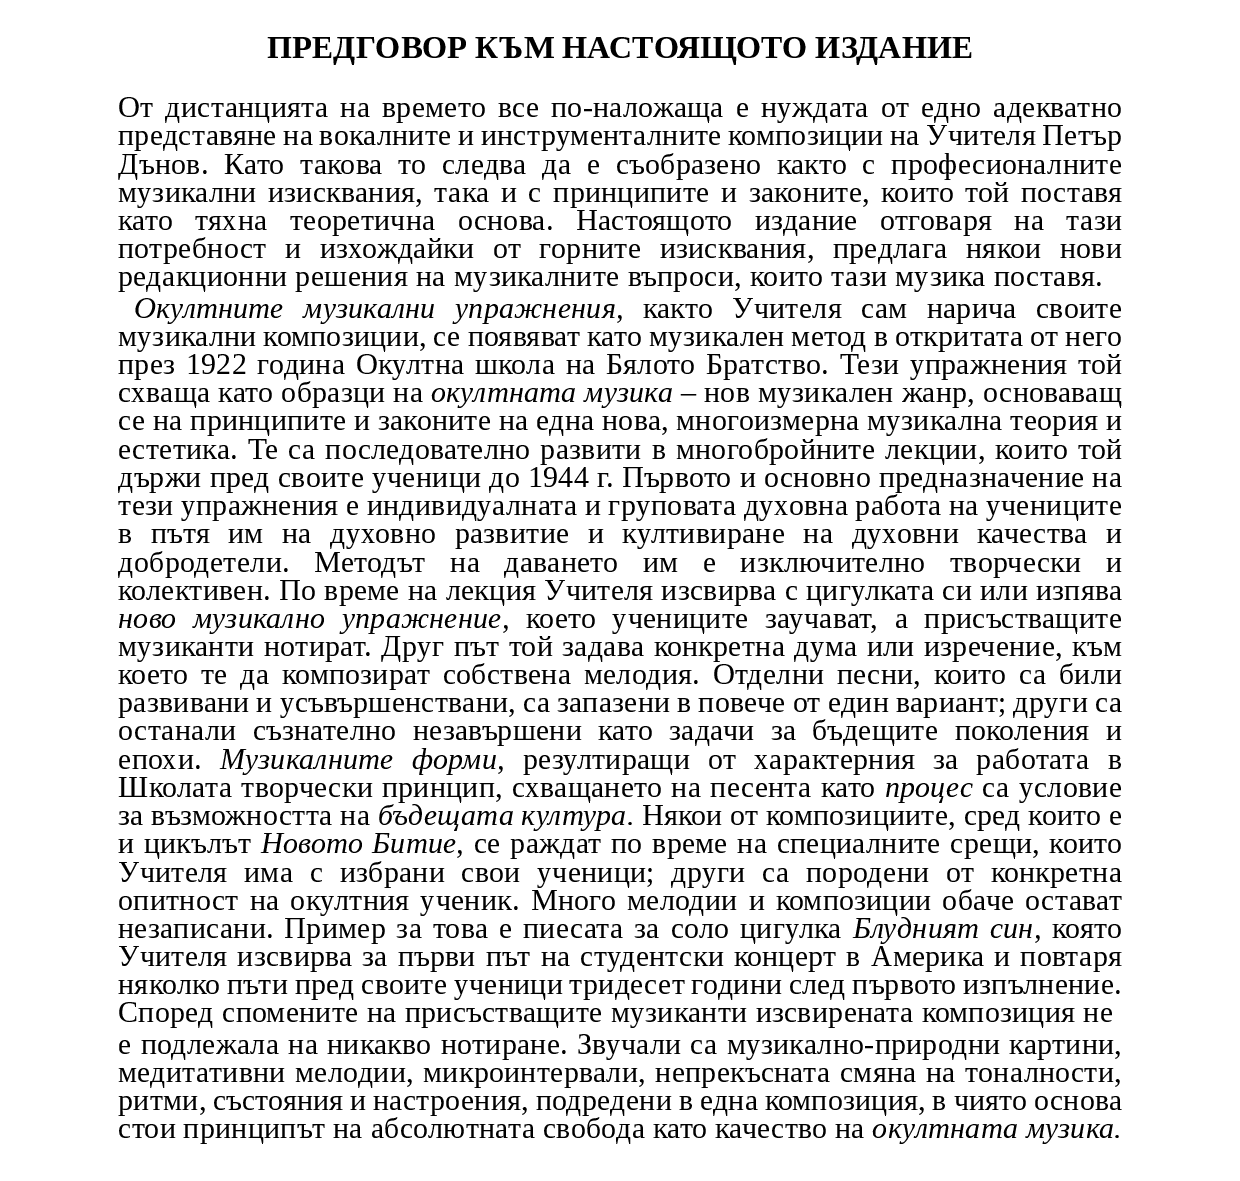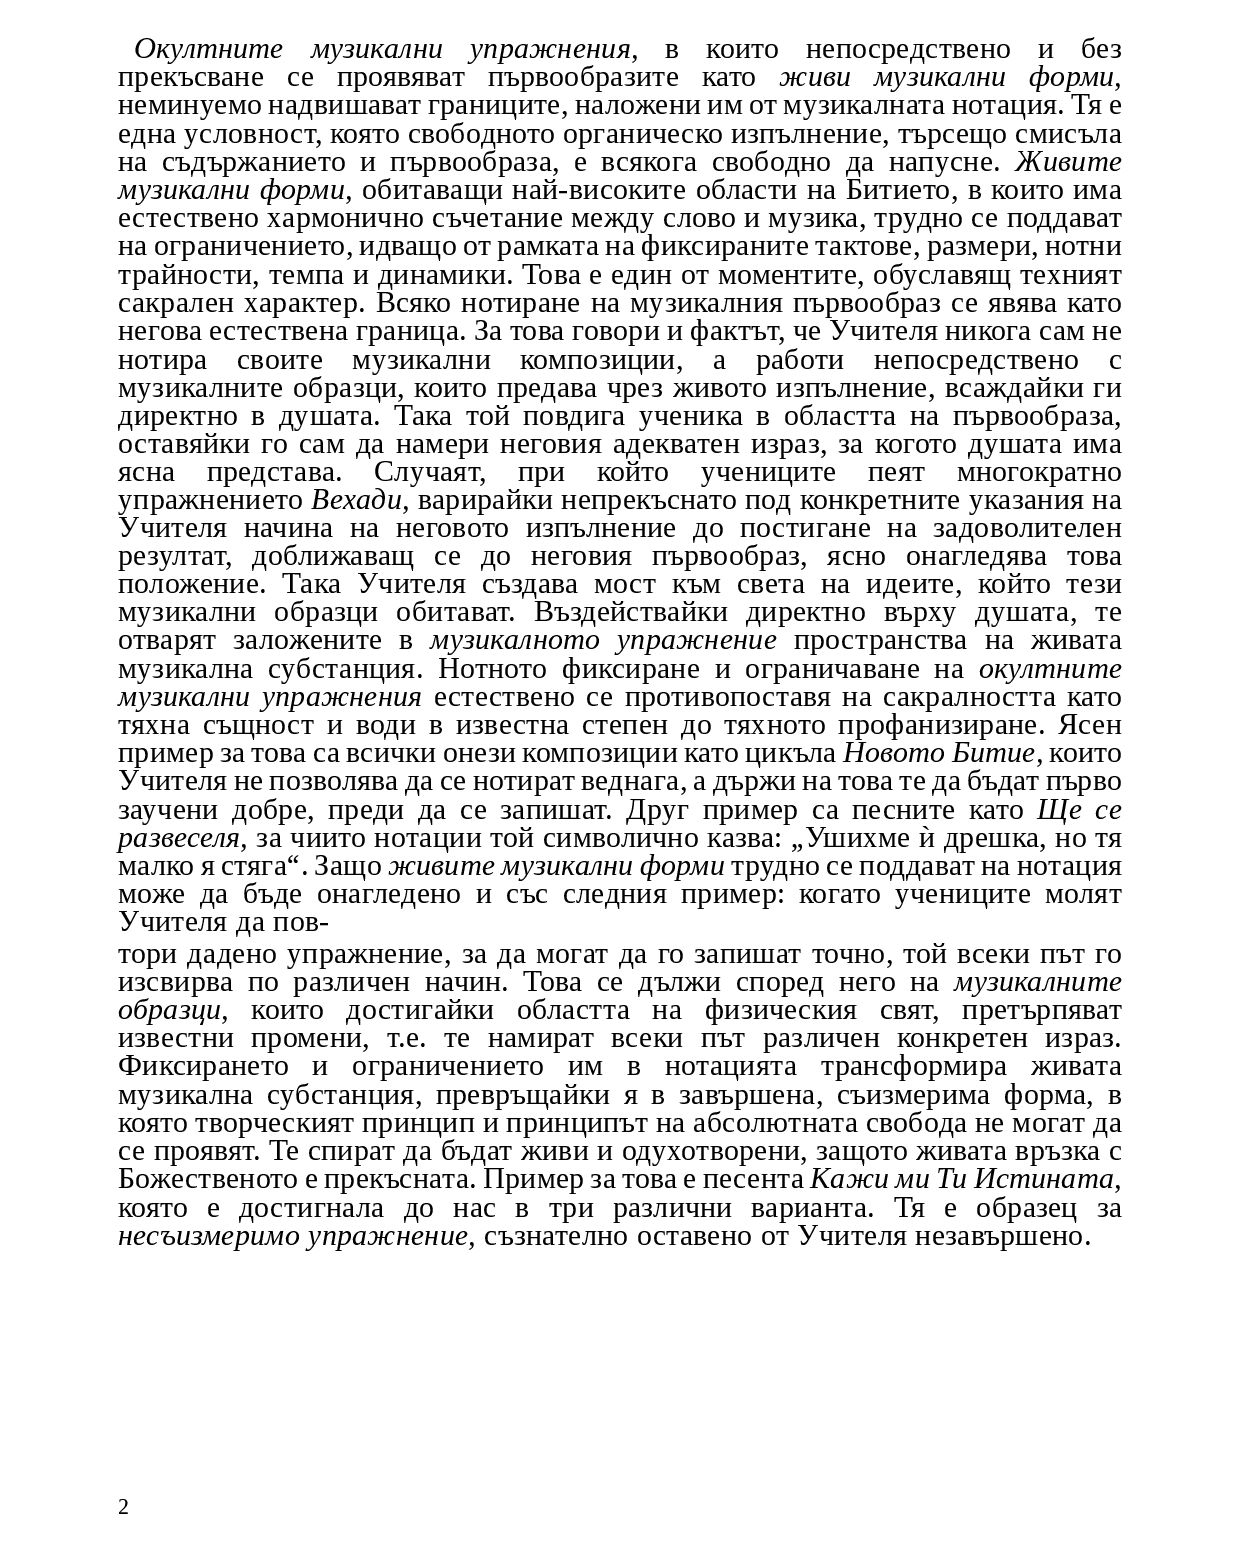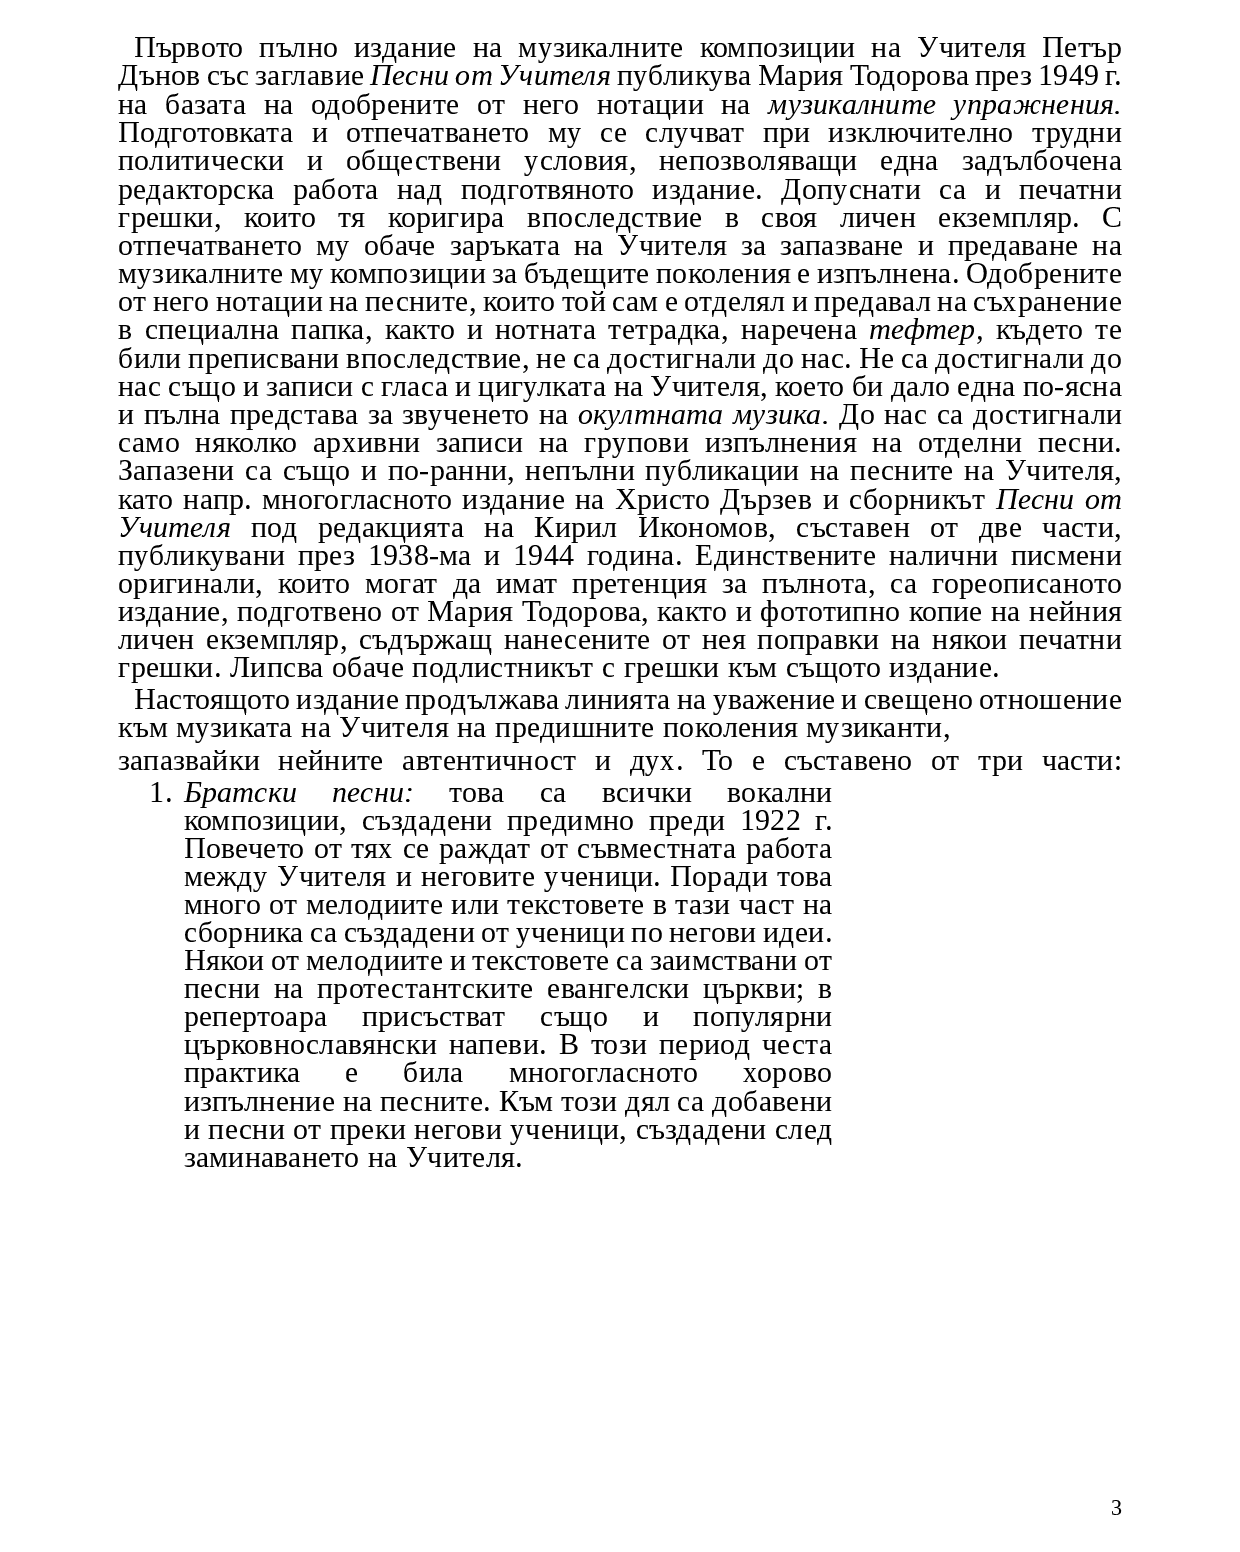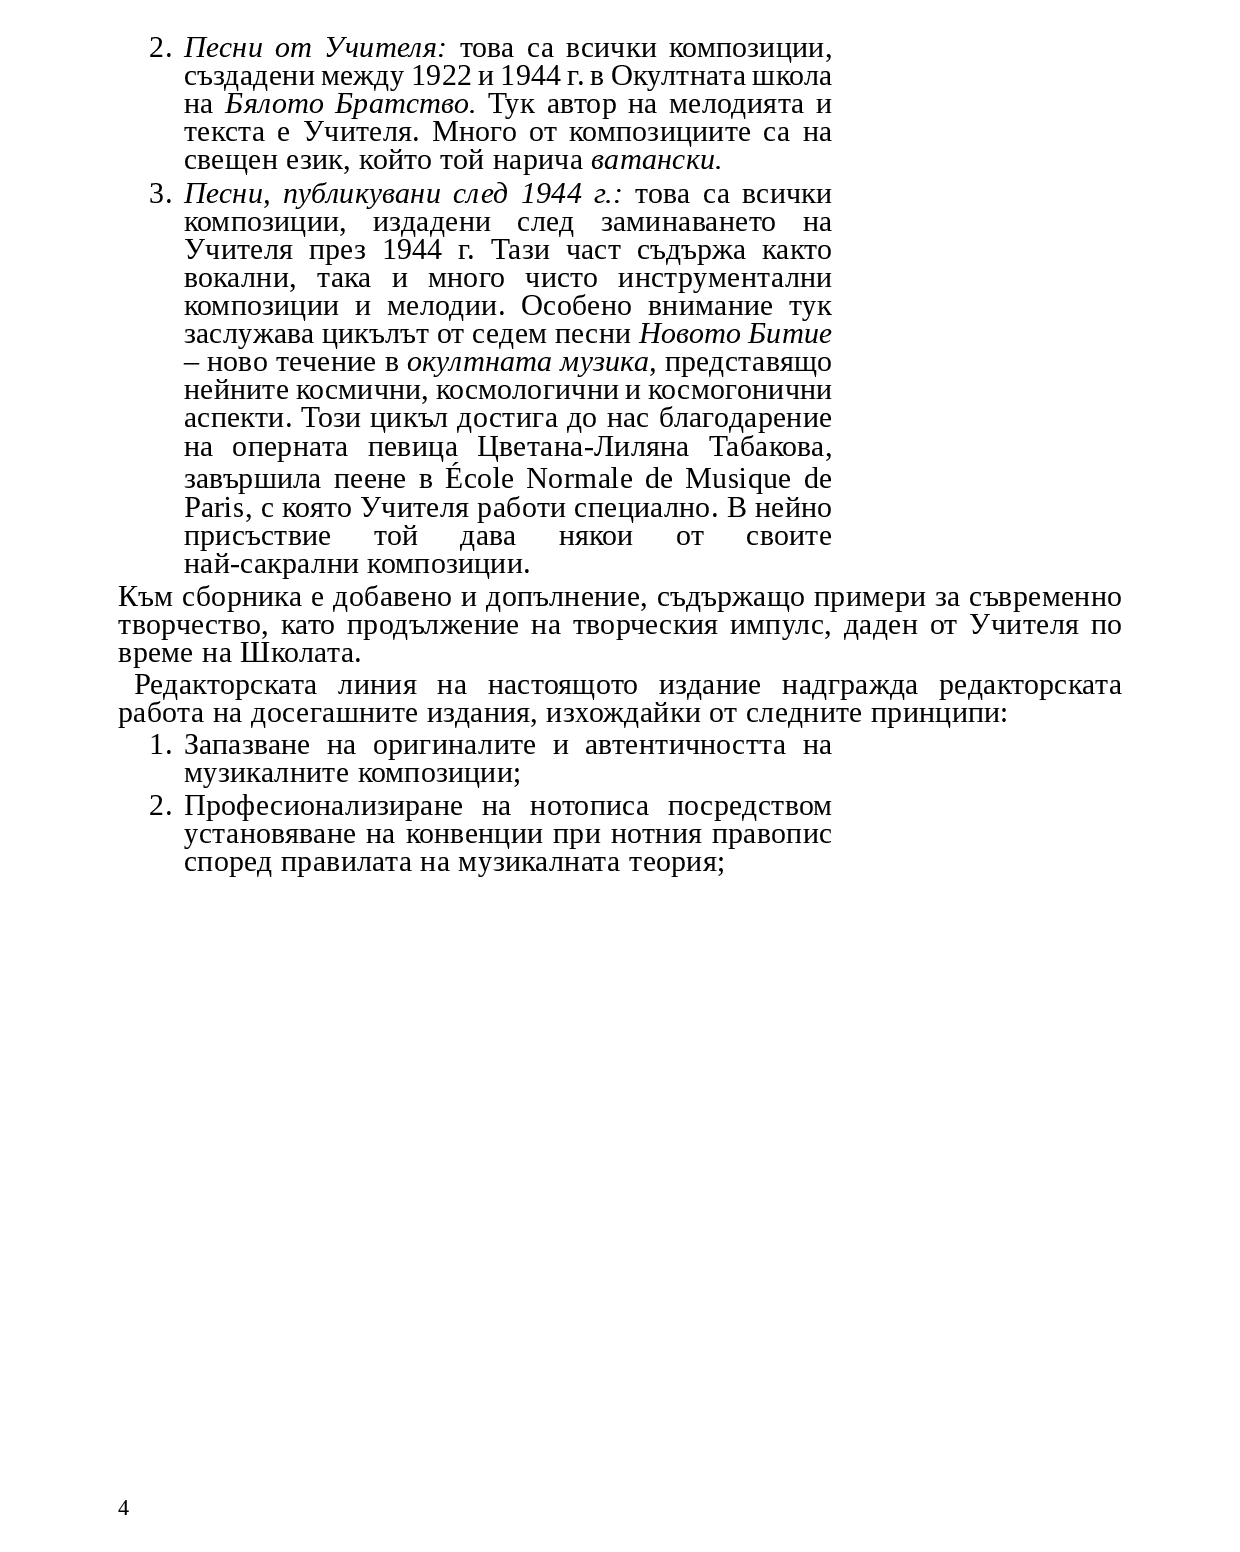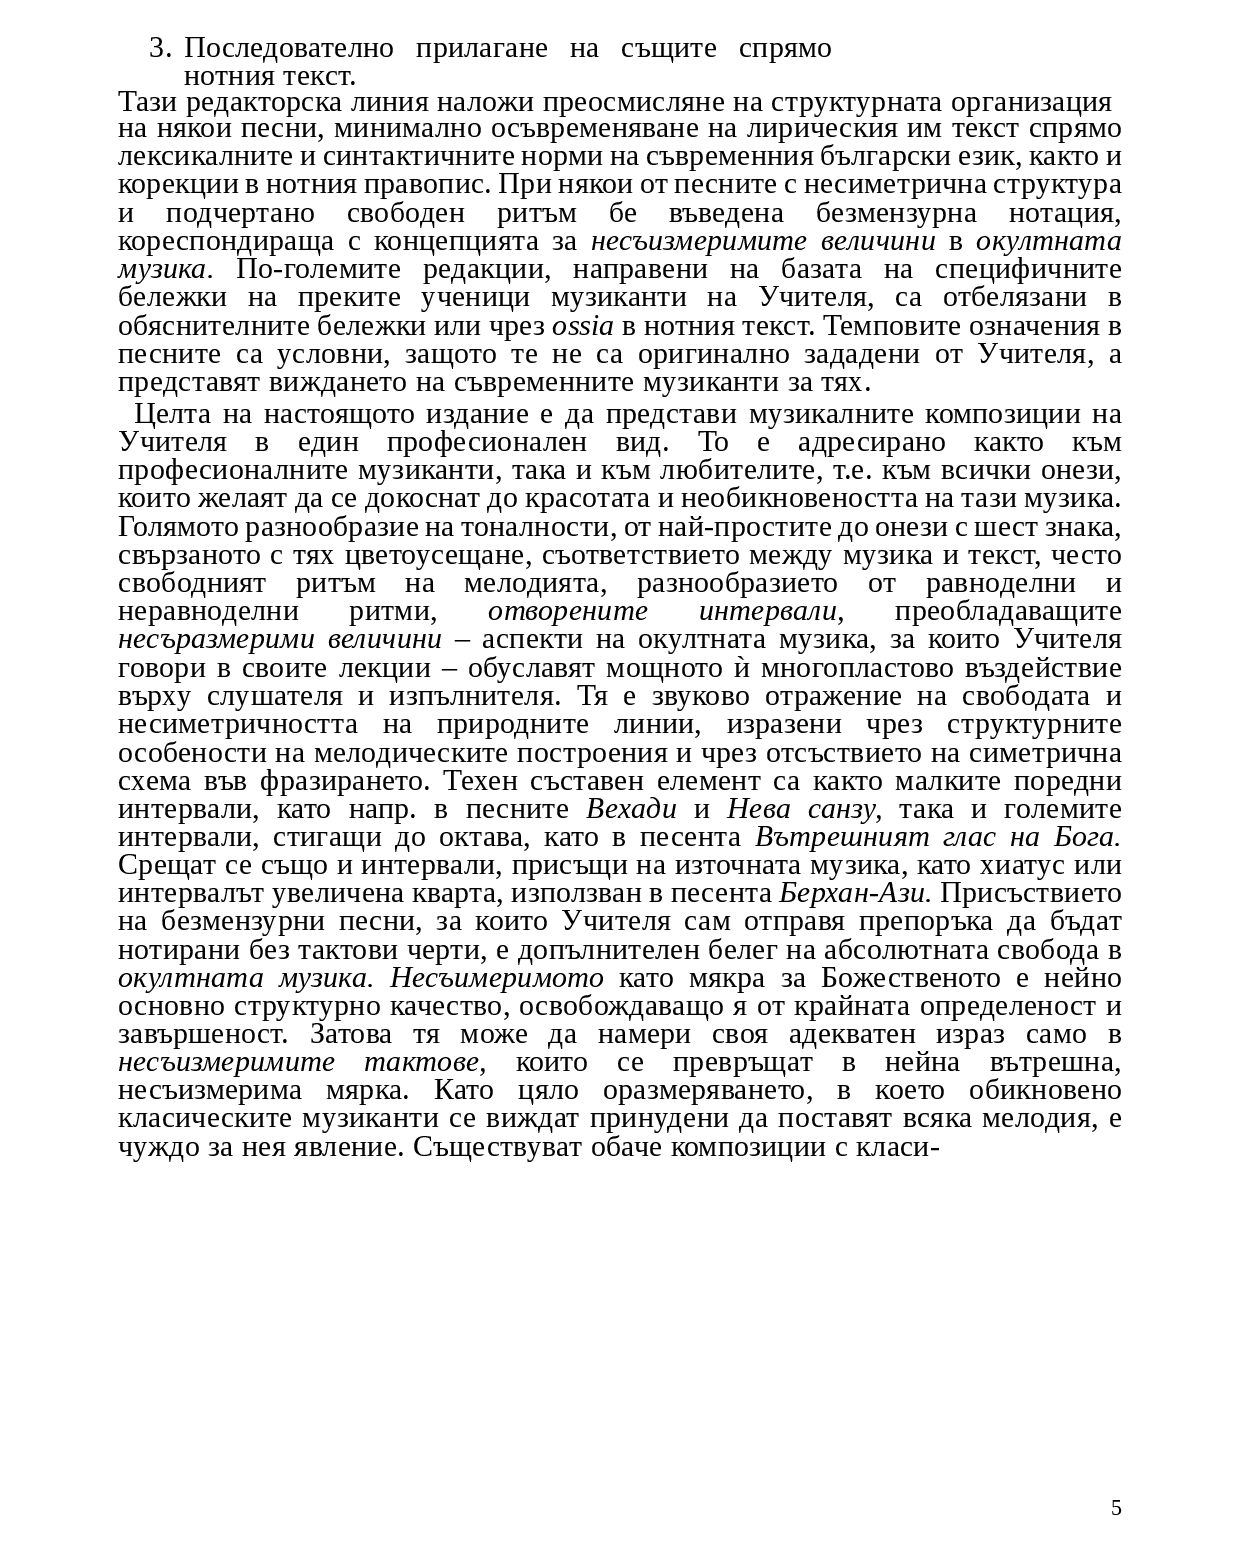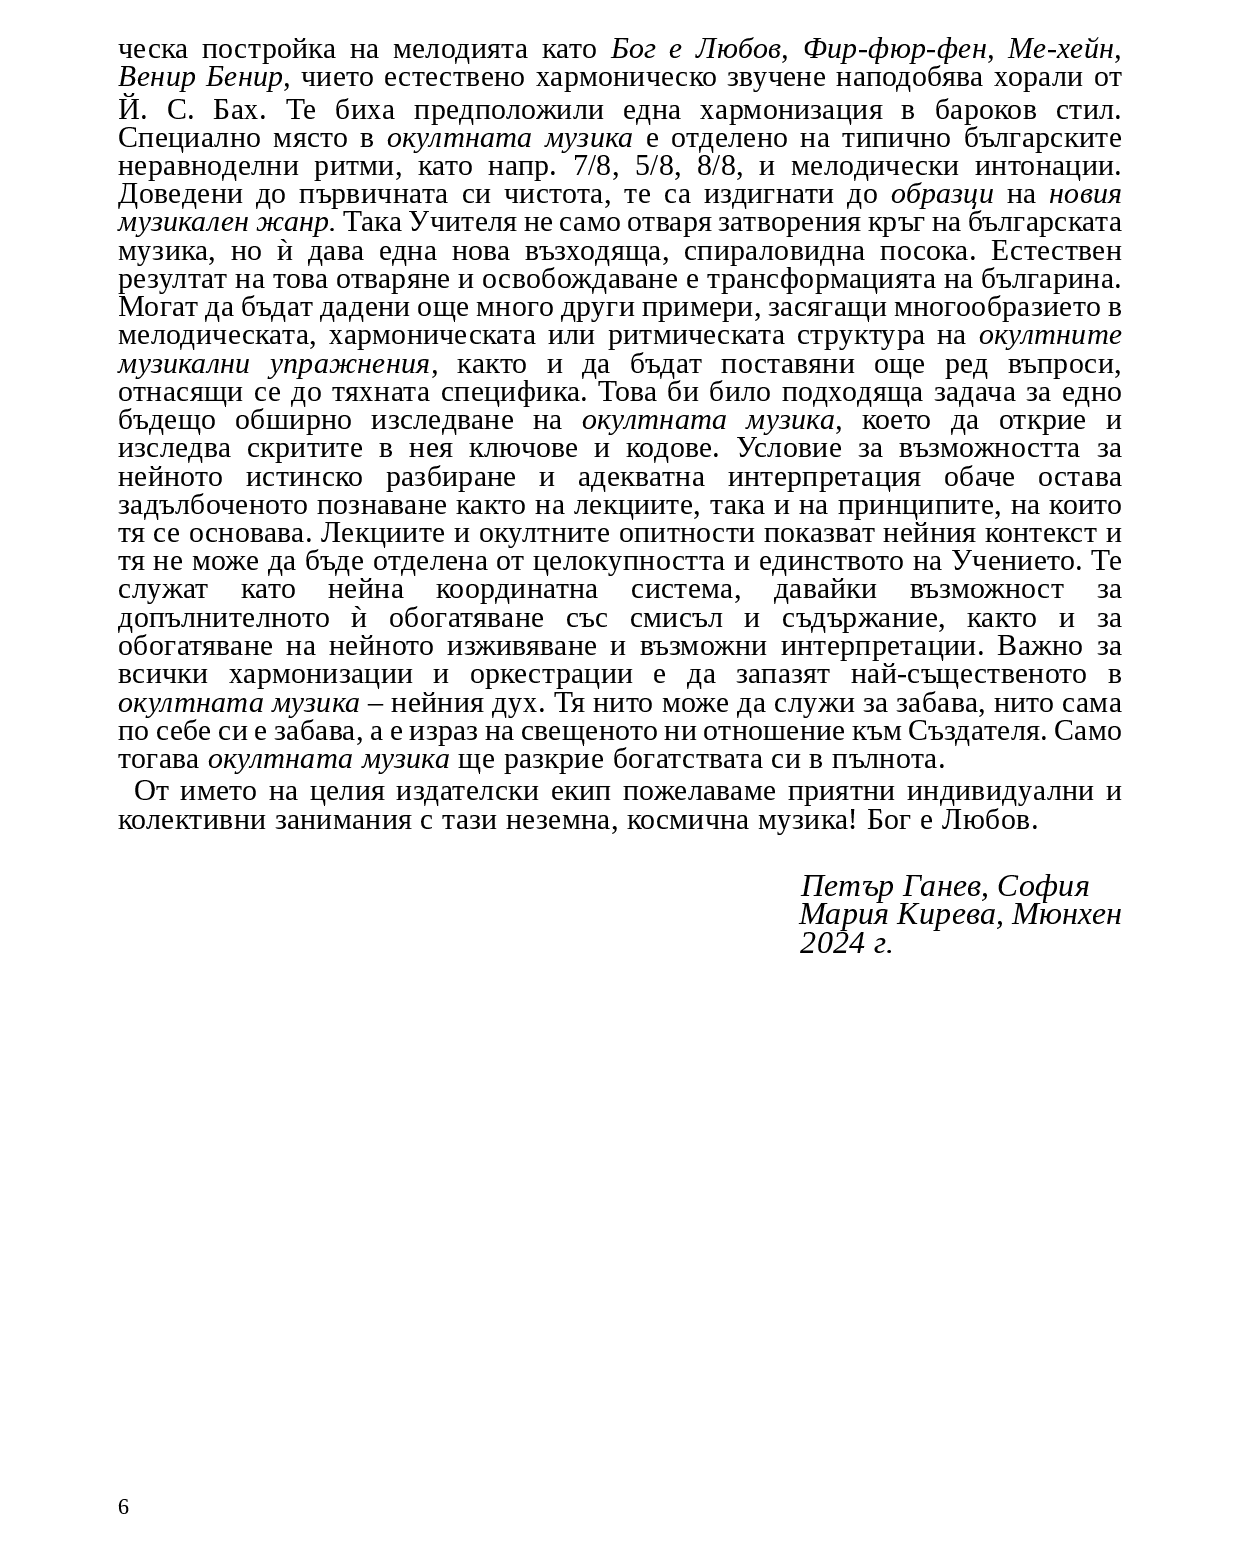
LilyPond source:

\version "2.24.3"

% include paper part and global functions
\include "include/globals.ily"

\bookpart {
  \paper {
    print-all-headers = ##f
    print-page-number = ##t
    print-first-page-number = ##f

    % put page numbers on the bottom
    oddHeaderMarkup = \markup ""
    evenHeaderMarkup = \markup ""
    oddFooterMarkup = \markup
    \fill-line {
      ""
      \if \should-print-page-number \fromproperty #'page:page-number-string
    }
    evenFooterMarkup = \markup
    \fill-line {
      \if \should-print-page-number \fromproperty #'page:page-number-string
      ""
    }

     left-margin = 2.0\cm
    right-margin = 2.0\cm
    top-margin = 2.5\cm
    bottom-margin = 2.0\cm
    ragged-bottom = ##t % do not spread the staves to fill the whole vertical space


  }

  \tocItem \markup "Предговор към настоящото издание"
  \markup \fontsize  #+3 { \fill-line \bold {"ПРЕДГОВОР КЪМ НАСТОЯЩОТО ИЗДАНИЕ"} }



  \markup \fontsize #+2.5 {
    \vspace #1.5  \override #'(baseline-skip . 2.7)


    \justify {

      От дистанцията на времето все по-наложаща е нуждата от едно адекватно представяне на вокалните и инструменталните композиции на Учителя Петър Дънов. Като такова то следва да е съобразено както с професионалните музикални изисквания, така и с принципите и законите, които той поставя като тяхна теоретична основа. Настоящото издание отговаря на тази потребност и изхождайки от горните изисквания, предлага някои нови редакционни решения на музикалните въпроси, които тази музика поставя.

    }
  }

  \markup \fontsize #+2.5 {
    \vspace #0.6  \override #'(baseline-skip . 2.7)
    \justify {
      \hspace #1.5

      \italic {Окултните} \italic {музикални} \italic {упражнения,} както Учителя сам нарича своите музикални композиции, се появяват като музикален метод в откритата от него през 1922 година Окултна школа на Бялото Братство. Тези упражнения той схваща като образци на \italic {окултната} \italic {музика} – нов музикален жанр, основаващ се на принципите и законите на една нова, многоизмерна музикална теория и естетика. Те са последователно развити в многобройните лекции, които той държи пред своите ученици до 1944 г. Първото и основно предназначение на тези упражнения е индивидуалната и груповата духовна работа на учениците в пътя им на духовно развитие и култивиране на духовни качества и добродетели. Методът на даването им е изключително творчески и колективен. По време на лекция Учителя изсвирва с цигулката си или изпява \italic {ново} \italic {музикално} \italic {упражнение,} което учениците заучават, а присъстващите музиканти нотират. Друг път той задава конкретна дума или  изречение, към което те да композират собствена мелодия. Отделни песни, които са били развивани и усъвършенствани, са запазени в повече от един вариант; други са останали съзнателно незавършени като задачи за бъдещите поколения и епохи. \italic {Музикалните} \italic {форми,} резултиращи от характерния за работата в Школата творчески принцип, схващането на песента като \italic {процес} са условие за възможността на \italic {бъдещата} \italic {култура.} Някои от композициите, сред които е и цикълът \italic {Новото} \italic {Битие,} се раждат по време на специалните срещи, които Учителя има с избрани свои ученици; други са породени от конкретна опитност на окултния ученик. Много мелодии и композиции обаче остават незаписани.  Пример за това е пиесата за соло цигулка \italic {Блудният} \italic {син,} която Учителя изсвирва за първи път на студентски концерт в Америка и повтаря няколко пъти пред своите ученици тридесет години след първото изпълнение. Според спомените на присъстващите музиканти изсвирената композиция не

    }
  }

  \markup \fontsize #+2.5 {
    \override #'(baseline-skip . 2.7)
    \justify {
      е подлежала на никакво нотиране. Звучали са музикално-природни картини, медитативни мелодии, микроинтервали, непрекъсната смяна на тоналности, ритми, състояния и настроения, подредени в една композиция, в чиято основа стои принципът на абсолютната свобода като качество на \italic{окултната} \italic {музика.}
    }
  }

  \markup \fontsize #+2.5 {
    \vspace #0.6  \override #'(baseline-skip . 2.7)
    \justify {
      \hspace #1.5

      \italic{Окултните} \italic{музикални} \italic{упражнения,} в които непосредствено и без прекъсване се проявяват първообразите като \italic{живи} \italic{музикални} \italic{форми,} неминуемо надвишават границите, наложени им от музикалната нотация. Тя е една условност, която свободното органическо изпълнение, търсещо смисъла на съдържанието и първообраза, е всякога свободно да напусне.  \italic{Живите} \italic{музикални} \italic{форми,} обитаващи най-високите области на Битието, в които има естествено хармонично съчетание между слово и музика, трудно се поддават на ограничението, идващо от рамката на фиксираните тактове, размери, нотни трайности, темпа и динамики. Това е един от моментите, обуславящ техният сакрален характер. Всяко нотиране на музикалния първообраз се явява като негова естествена граница. За това говори и фактът, че Учителя никога сам не нотира своите музикални композиции, а работи непосредствено с  музикалните образци, които предава чрез живото изпълнение, всаждайки ги директно в душата. Така той  повдига ученика в областта на първообраза, оставяйки го сам да намери неговия адекватен израз, за когото душата има ясна представа. Случаят, при който учениците пеят многократно упражнението \italic{Вехади,} варирайки непрекъснато под конкретните указания на Учителя начина на неговото изпълнение до постигане на задоволителен резултат, доближаващ се до неговия първообраз, ясно онагледява това положение. Така Учителя създава мост към света на идеите, който тези музикални образци обитават. Въздействайки директно върху душата, те отварят заложените в \italic{музикалното} \italic{упражнение} пространства на живата музикална субстанция. Нотното фиксиране и ограничаване на \italic{окултните} \italic{музикални} \italic{упражнения} естествено се противопоставя на сакралността като тяхна същност и води в известна степен до тяхното профанизиране. Ясен пример за това са всички онези композиции като цикъла \italic{Новото} \italic{Битие,} които Учителя не позволява да се нотират веднага, а държи на това те да бъдат първо заучени добре, преди да се запишат. Друг пример са песните като \italic{Ще} \italic{се }\italic{развеселя,} за чиито нотации той символично казва: „Ушихме ѝ дрешка, но тя малко я стяга“. Защо \italic{живите} \italic{музикални} \italic{форми} трудно се поддават на нотация може да бъде онагледено и със следния пример: когато учениците молят Учителя да пов-

    }
  }

  \markup \fontsize #+2.5 {
    \override #'(baseline-skip . 2.7)
    \justify {
      тори дадено упражнение, за да могат да го запишат точно, той всеки път го изсвирва по различен начин. Това се дължи според него на  \italic{музикалните} \italic{образци,} които достигайки областта на физическия свят, претърпяват известни промени, т.е. те намират всеки път различен конкретен израз. Фиксирането и ограничението им в нотацията трансформира живата музикална субстанция, превръщайки я в завършена, съизмерима форма, в която творческият принцип и принципът на абсолютната свобода не могат да се проявят. Те спират да бъдат живи и одухотворени, защото живата връзка с Божественото е прекъсната. Пример за това е песента \italic{Кажи} \italic{ми} \italic{Ти} \italic{Истината,} която е достигнала до нас в три различни варианта. Тя е образец за \italic{несъизмеримо упражнение,} съзнателно оставено от Учителя незавършено.
    }
  }

  \markup \fontsize #+2.5 {
    \vspace #0.6  \override #'(baseline-skip . 2.7)
    \justify {
      \hspace #1.5
      Първото пълно издание на музикалните композиции на Учителя Петър Дънов със заглавие \italic {Песни} \italic {от} \italic {Учителя} публикува Мария Тодорова през 1949 г. на базата на одобрените от него нотации на \italic {музикалните} \italic {упражнения.} Подготовката и отпечатването му се случват при изключително трудни политически и обществени условия, непозволяващи една задълбочена редакторска работа над подготвяното издание. Допуснати са и печатни грешки, които тя коригира впоследствие в своя личен екземпляр. С отпечатването му обаче заръката на Учителя за запазване и предаване на музикалните му композиции за бъдещите поколения е изпълнена. Одобрените от него нотации на песните, които той сам е отделял и предавал на съхранение в специална папка, както и нотната тетрадка, наречена \italic {тефтер,} където те били преписвани впоследствие, не са достигнали до нас. Не са достигнали до нас също и записи с гласа и цигулката на Учителя, което би дало една по-ясна и пълна представа за звученето на \italic {окултната} \italic {музика.} До нас са достигнали само няколко архивни записи на групови изпълнения на отделни песни. Запазени са също и по-ранни, непълни публикации на песните на Учителя, като напр. многогласното издание на Христо Дързев и сборникът \italic {Песни} \italic {от} \italic {Учителя} под редакцията на Кирил Икономов, съставен от две части, публикувани през 1938-ма и 1944 година. Единствените налични писмени оригинали, които могат да имат претенция за пълнота, са гореописаното издание, подготвено от Мария Тодорова, както и фототипно копие на нейния личен екземпляр, съдържащ нанесените от нея поправки на някои печатни грешки. Липсва обаче подлистникът с грешки към същото издание.
    }
  }
  \markup \fontsize #+2.5 {
    \vspace #0.6  \override #'(baseline-skip . 2.7)
    \justify {
      \hspace #1.5
      Настоящото издание продължава линията на  уважение и свещено отношение към музиката на Учителя на предишните поколения музиканти,
    }
  }

  \markup \fontsize #+2.5 {
    \vspace #0.5  \override #'(baseline-skip . 2.7)
    \justify {
      \justify-line {запазвайки нейните автентичност и дух. То е съставено от три части:}
    }
  }

  \markup \override #'(line-width . 62.5) \fontsize  #+2.5 {
    \override #'(baseline-skip . 2.7) \column {
      "    1."
    }
    \hspace #0.5
    \vspace #0.6  \override #'(baseline-skip . 2.7) \column {
      \justify {
        \italic {Братски песни:  } това са всички вокални композиции, създадени предимно преди 1922 г. Повечето от тях се раждат от съвместната работа между Учителя и неговите ученици. Поради това много от мелодиите или текстовете в тази част на сборника са създадени от ученици по негови идеи. Някои от мелодиите и текстовете са заимствани от песни на протестантските евангелски църкви; в репертоара присъстват също и популярни църковнославянски напеви. В този период честа практика е била многогласното хорово изпълнение на песните. Към този дял са добавени и песни от преки негови ученици, създадени след заминаването на Учителя.
      }
    }
  }

  \markup \override #'(line-width . 62.5) \fontsize  #+2.5 {
    \vspace #0.6  \override #'(baseline-skip . 2.7) \column {
      "    2."
    }
    \hspace #0.5
    \override #'(baseline-skip . 2.7) \column {
      \justify {
        \italic { Песни от Учителя: } това са всички композиции, създадени между 1922 и 1944 г. в Окултната школа на \italic {Бялото}
        \italic {Братство.} Тук автор на мелодията и текста е Учителя. Много от композициите са на свещен език, който той
        нарича \italic {ватански.}
      }
    }
  }

  \markup \override #'(line-width . 62.5) \fontsize  #+2.5 {
    \vspace #0.6  \override #'(baseline-skip . 2.7) \column {
      "    3."
    }
    \hspace #0.5
    \override #'(baseline-skip . 2.7) \column {
      \justify {
        \italic {Песни, публикувани след 1944 г.:  } това са всички композиции, издадени след заминаването на Учителя през 1944 г.
        Тази част съдържа както вокални, така и много чисто инструментални композиции и мелодии. Особено внимание тук
        заслужава цикълът от седем песни \italic {Новото} \italic{Битие} – ново течение в \italic {окултната} \italic {музика,} представящо нейните космични, космологични и космогонични аспекти. Този цикъл достига до нас благодарение на оперната певица Цветана-Лиляна Табакова, завършила пеене в École Normale de Musique de Paris, с която Учителя работи специално. В нейно присъствие той дава някои от своите най-сакрални композиции.
      }
    }
  }
  \markup \fontsize #+2.5 {
    \vspace #0.6  \override #'(baseline-skip . 2.7)
    \justify {
      Към сборника е добавено и допълнение, съдържащо примери за съвременно творчество, като продължение на творческия импулс, даден от Учителя по време на Школата.
    }
  }
  \markup \fontsize #+2.5 {
    \vspace #0.6  \override #'(baseline-skip . 2.7)
    \justify {
      \hspace #1.5
      Редакторската линия на настоящото издание надгражда редакторската работа на досегашните издания, изхождайки
      от следните принципи:
    }
  }

  \markup \override #'(line-width . 62.5) \fontsize  #+2.5 {
    \vspace #0.6  \override #'(baseline-skip . 2.7) \column {
      "    1."
    }
    \hspace #0.5
    \override #'(baseline-skip . 2.7) \column {
      \justify {
        Запазване на оригиналите и автентичността на музикалните композиции;
      }
    }
  }

  \markup \override #'(line-width . 62.5) \fontsize  #+2.5 {
    \vspace #0.6  \override #'(baseline-skip . 2.7) \column {
      "    2."
    }
    \hspace #0.5
    \override #'(baseline-skip . 2.7) \column {
      \justify {
        Професионализиране на нотописа посредством установяване на конвенции при нотния правопис според правилата на музикалната теория;
      }
    }
  }


  \markup \override #'(line-width . 62.5) \fontsize  #+2.5 {
    \vspace #0.6 \override #'(baseline-skip . 2.7) \column {
      "    3."
    }
    \hspace #0.5
    \override #'(baseline-skip . 2.7) \column {
      \justify {
        Последователно прилагане на същите спрямо нотния текст.
      }
    }
  }

  \markup \fontsize #+2.5 {
    \vspace #0.6 \override #'(baseline-skip . 2.7)
    \justify {Тази редакторска линия наложи преосмисляне на структурната организация}
  }

  \markup \fontsize #+2.5 {
    \override #'(baseline-skip . 2.7)
    \justify {
      на някои песни, минимално осъвременяване на лирическия им текст спрямо лексикалните и синтактичните норми на съвременния български език, както и корекции в нотния правопис. При някои от песните с несиметрична структура и подчертано свободен ритъм бе въведена безмензурна нотация, кореспондираща с концепцията за \italic"несъизмеримите" \italic"величини" в \italic"окултната" \italic"музика." По-големите редакции, направени на базата на специфичните бележки на преките ученици музиканти на Учителя, са отбелязани в обяснителните бележки или чрез \italic {ossia} в нотния текст. Темповите означения в песните са условни, защото те не са оригинално зададени от Учителя, а представят виждането на съвременните музиканти за тях.
    }
  }

  \markup \fontsize #+2.5 {
    \vspace #0.6  \override #'(baseline-skip . 2.7)
    \justify {
      \hspace #1.5

      Целта на настоящото издание е да представи музикалните композиции на Учителя в един професионален вид. То е адресирано както към професионалните музиканти, така и към любителите, т.е. към всички онези, които желаят да се докоснат до красотата и необикновеността на тази музика. Голямото разнообразие на тоналности, от най-простите до онези с шест знака, свързаното с тях цветоусещане, съответствието между музика и текст, често свободният ритъм на мелодията, разнообразието от равноделни и неравноделни ритми, \italic {отворените} \italic {интервали,} преобладаващите \italic {несъразмерими} \italic {величини} – аспекти на окултната музика, за които Учителя говори в своите лекции – обуславят мощното ѝ многопластово въздействие върху слушателя и изпълнителя. Тя е звуково отражение на свободата и несиметричността на природните линии, изразени чрез структурните особености на мелодическите построения и чрез отсъствието на симетрична схема във фразирането. Техен съставен елемент са както малките поредни интервали, като напр. в песните \italic {Вехади} и \italic {Нева санзу,} така и големите интервали, стигащи до октава, като в песента \italic {Вътрешният глас на Бога.} Срещат се също и интервали, присъщи на източната музика, като хиатус или интервалът увеличена кварта, използван в песента \italic {Берхан-Ази.} Присъствието на безмензурни песни, за които Учителя сам отправя препоръка да бъдат нотирани без тактови черти, е допълнителен белег на абсолютната свобода в \italic {окултната} \italic {музика.} \italic {Несъимеримото} като мякра за Божественото е нейнo основно структурно качество, освобождаващо я от крайната определеност и завършеност. Затова тя може да намери своя адекватен израз само в \italic {несъизмеримите} \italic {тактове,} които се превръщат в нейна вътрешна, несъизмерима мярка. Като цяло оразмеряването, в което обикновено класическите музиканти се виждат принудени да поставят всяка мелодия, е чуждо за нея явление. Съществуват обаче композиции с класи-

    }
  }

  \markup \fontsize #+2.5 {
    \override #'(baseline-skip . 2.7)
    \justify {

      ческа постройка на мелодията като \italic {Бог e Любов,} \italic {Фир-фюр-фен,} \italic {Ме-хейн,} \italic {Венир} \italic{ Бенир,}   чието естествено  хармоническо звучене наподобява хорали от Й. С. Бах. Те биха предположили една хармонизация в бароков стил. Специално място в \italic {окултната} \italic {музика} е отделено на типично българските неравноделни ритми, като напр. 7/8, 5/8, 8/8, и мелодически интонации. Доведени до първичната си чистота, те са издигнати до \italic {образци} на \italic {новия} \italic {музикален} \italic {жанр.} Така Учителя не само отваря затворения кръг на българската музика, но ѝ дава една нова възходяща, спираловидна посока. Естествен резултат на това отваряне и освобождаване е трансформацията на българина. Могат да бъдат дадени още много други примери, засягащи многообразието в мелодическата, хармоническата или ритмическата структура на \italic {окултните} \italic {музикални} \italic {упражнения,} както и да бъдат поставяни още ред въпроси, отнасящи се до тяхната специфика. Това би било подходяща задача за едно бъдещо обширно изследване на \italic {окултната} \italic {музика,} което да открие и изследва скритите в нея ключове и кодове. Условие за възможността за нейното истинско разбиране и адекватна интерпретация обаче остава задълбоченото познаване както на лекциите, така и на принципите, на които тя се основава. Лекциите и окултните опитности показват нейния контекст и тя не може да бъде отделена от целокупността и единството на Учението. Те служат като нейна координатна система, давайки възможност за допълнителното ѝ обогатяване със смисъл и съдържание, както и за обогатяване на нейното изживяване и възможни интерпретации. Важно за всички хармонизации и оркестрации е да запазят най-същественото в \italic {окултната} \italic {музика} – нейния дух. Тя нито може да служи за забава, нито сама по себе си е забава, а е израз на свещеното ни отношение към Създателя. Само тогава \italic {окултната} \italic {музика} ще разкрие богатствата си в пълнота.
    }
  }
  \markup \fontsize #+2.5 {
    \vspace #0.6  \override #'(baseline-skip . 2.7)
    \justify {
      \hspace #1.5 От името на целия издателски екип пожелаваме приятни индивидуални и колективни занимания с тази неземна, космична музика! Бог е Любов.
    }
  }


  \markup \fontsize #+3 \raise #0 \override #'(baseline-skip . 2.7) {
    \column {
      \line {"  "}
      \line {"  "}
      \fill-line { "" ""  \italic {"Петър Ганев, София    "} }
      \fill-line { "" ""  \italic {"Мария Кирева, Мюнхен"} }
      \fill-line { "" ""  \italic {"2024 г.                            "} }
    }
  }



} % bookpart